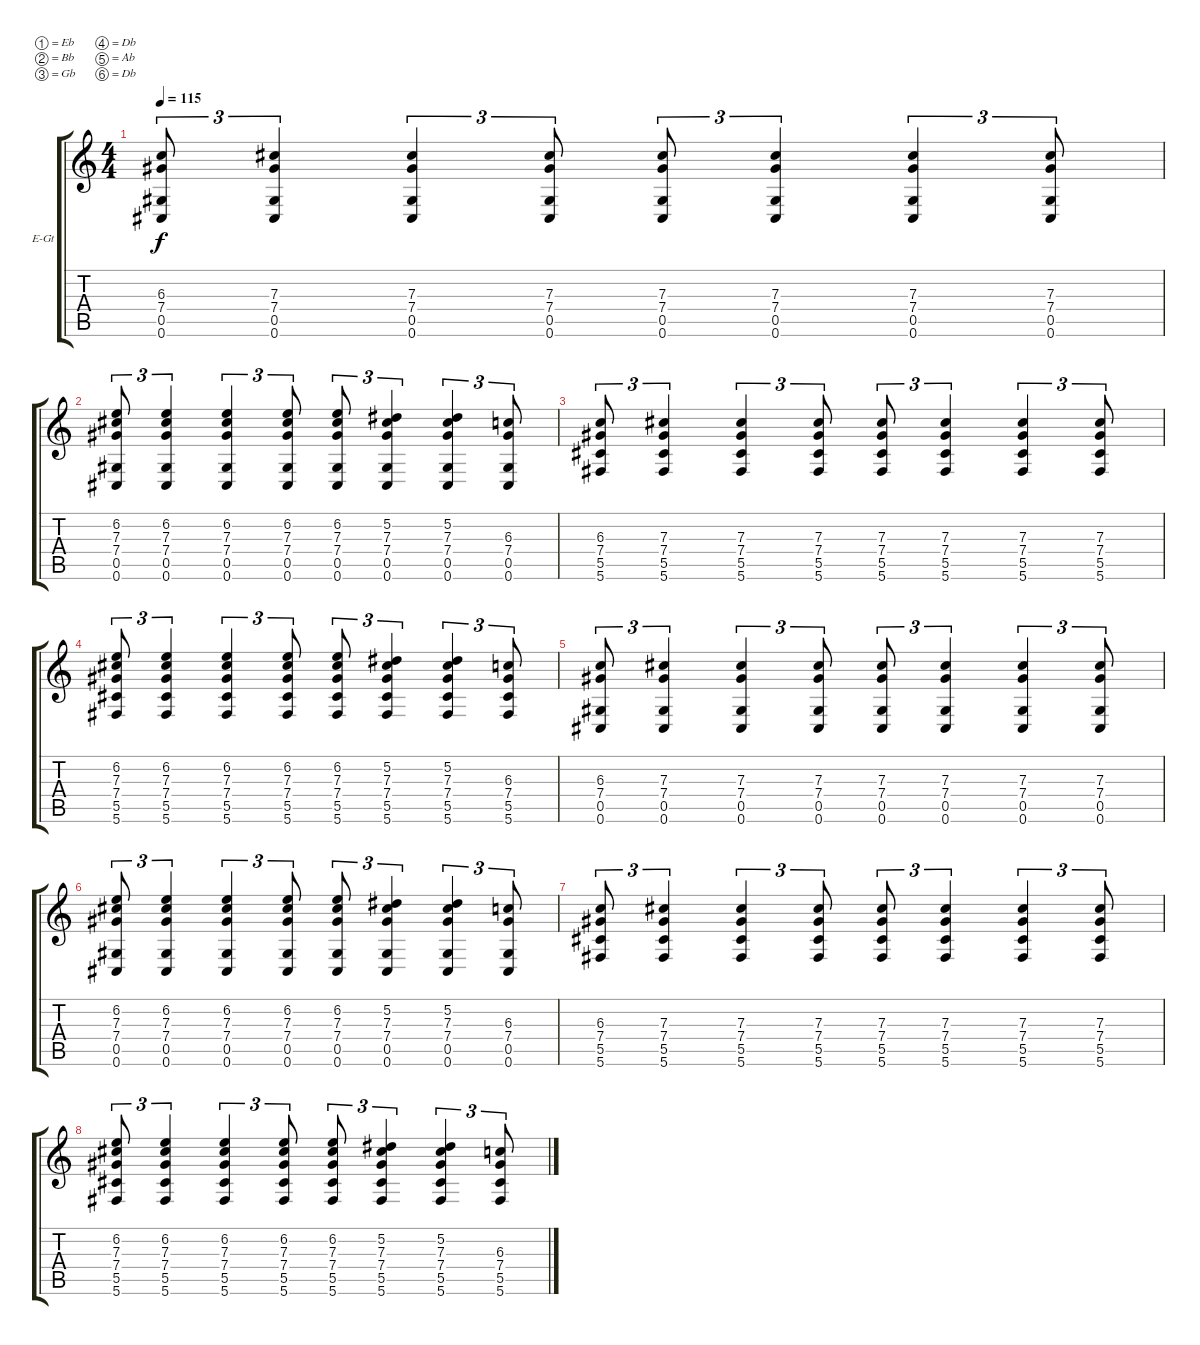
\bracketExtendMode groupsimilarinstruments
\firstSystemTrackNameOrientation horizontal
\otherSystemsTrackNameOrientation horizontal
\track ("Clean Guitar" "E-Gt") {instrument electricguitarclean}
\staff {score tabs}
\tuning (Eb4 Bb3 Gb3 Db3 Ab2 Db2)
\ts (4 4)
\tempo 115
\clef g2
\ks c
(6.3 0.6 7.4 0.5).8{tu (3 2) dy f} (7.3 0.6 7.4 0.5).4{tu (3 2)} (0.6 7.4 7.3 0.5).4{tu (3 2)} (0.6 7.4 7.3 0.5).8{tu (3 2)} (0.6 7.3 7.4 0.5).8{tu (3 2)} (0.6 7.4 7.3 0.5).4{tu (3 2)} (0.6 7.3 7.4 0.5).4{tu (3 2)} (0.6 7.4 7.3 0.5).8{tu (3 2)} |
(0.6 0.5 7.4 7.3 6.2).8{tu (3 2)} (0.6 6.2 7.3 7.4 0.5).4{tu (3 2)} (0.6 6.2 7.4 7.3 0.5).4{tu (3 2)} (0.6 6.2 7.3 7.4 0.5).8{tu (3 2)} (0.6 6.2 7.4 7.3 0.5).8{tu (3 2)} (0.6 5.2 7.3 7.4 0.5).4{tu (3 2)} (0.6 5.2 7.4 7.3 0.5).4{tu (3 2)} (0.6 6.3 7.4 0.5).8{tu (3 2)} |
(6.3 5.6 7.4 5.5).8{tu (3 2)} (7.3 5.6 7.4 5.5).4{tu (3 2)} (5.6 7.4 7.3 5.5).4{tu (3 2)} (5.6 7.4 7.3 5.5).8{tu (3 2)} (5.6 7.3 7.4 5.5).8{tu (3 2)} (5.6 7.4 7.3 5.5).4{tu (3 2)} (5.6 7.3 7.4 5.5).4{tu (3 2)} (5.6 7.4 7.3 5.5).8{tu (3 2)} |
(5.6 5.5 7.4 7.3 6.2).8{tu (3 2)} (5.6 6.2 7.3 7.4 5.5).4{tu (3 2)} (5.6 6.2 7.4 7.3 5.5).4{tu (3 2)} (5.6 6.2 7.3 7.4 5.5).8{tu (3 2)} (5.6 6.2 7.4 7.3 5.5).8{tu (3 2)} (5.6 5.2 7.3 7.4 5.5).4{tu (3 2)} (5.6 5.2 7.4 7.3 5.5).4{tu (3 2)} (5.6 6.3 7.4 5.5).8{tu (3 2)} |
(6.3 0.6 7.4 0.5).8{tu (3 2)} (7.3 0.6 7.4 0.5).4{tu (3 2)} (0.6 7.4 7.3 0.5).4{tu (3 2)} (0.6 7.4 7.3 0.5).8{tu (3 2)} (0.6 7.3 7.4 0.5).8{tu (3 2)} (0.6 7.4 7.3 0.5).4{tu (3 2)} (0.6 7.3 7.4 0.5).4{tu (3 2)} (0.6 7.4 7.3 0.5).8{tu (3 2)} |
(0.6 0.5 7.4 7.3 6.2).8{tu (3 2)} (0.6 6.2 7.3 7.4 0.5).4{tu (3 2)} (0.6 6.2 7.4 7.3 0.5).4{tu (3 2)} (0.6 6.2 7.3 7.4 0.5).8{tu (3 2)} (0.6 6.2 7.4 7.3 0.5).8{tu (3 2)} (0.6 5.2 7.3 7.4 0.5).4{tu (3 2)} (0.6 5.2 7.4 7.3 0.5).4{tu (3 2)} (0.6 6.3 7.4 0.5).8{tu (3 2)} |
(6.3 5.6 7.4 5.5).8{tu (3 2)} (7.3 5.6 7.4 5.5).4{tu (3 2)} (5.6 7.4 7.3 5.5).4{tu (3 2)} (5.6 7.4 7.3 5.5).8{tu (3 2)} (5.6 7.3 7.4 5.5).8{tu (3 2)} (5.6 7.4 7.3 5.5).4{tu (3 2)} (5.6 7.3 7.4 5.5).4{tu (3 2)} (5.6 7.4 7.3 5.5).8{tu (3 2)} |
(5.6 5.5 7.4 7.3 6.2).8{tu (3 2)} (5.6 6.2 7.3 7.4 5.5).4{tu (3 2)} (5.6 6.2 7.4 7.3 5.5).4{tu (3 2)} (5.6 6.2 7.3 7.4 5.5).8{tu (3 2)} (5.6 6.2 7.4 7.3 5.5).8{tu (3 2)} (5.6 5.2 7.3 7.4 5.5).4{tu (3 2)} (5.6 5.2 7.4 7.3 5.5).4{tu (3 2)} (5.6 6.3 7.4 5.5).8{tu (3 2)}
